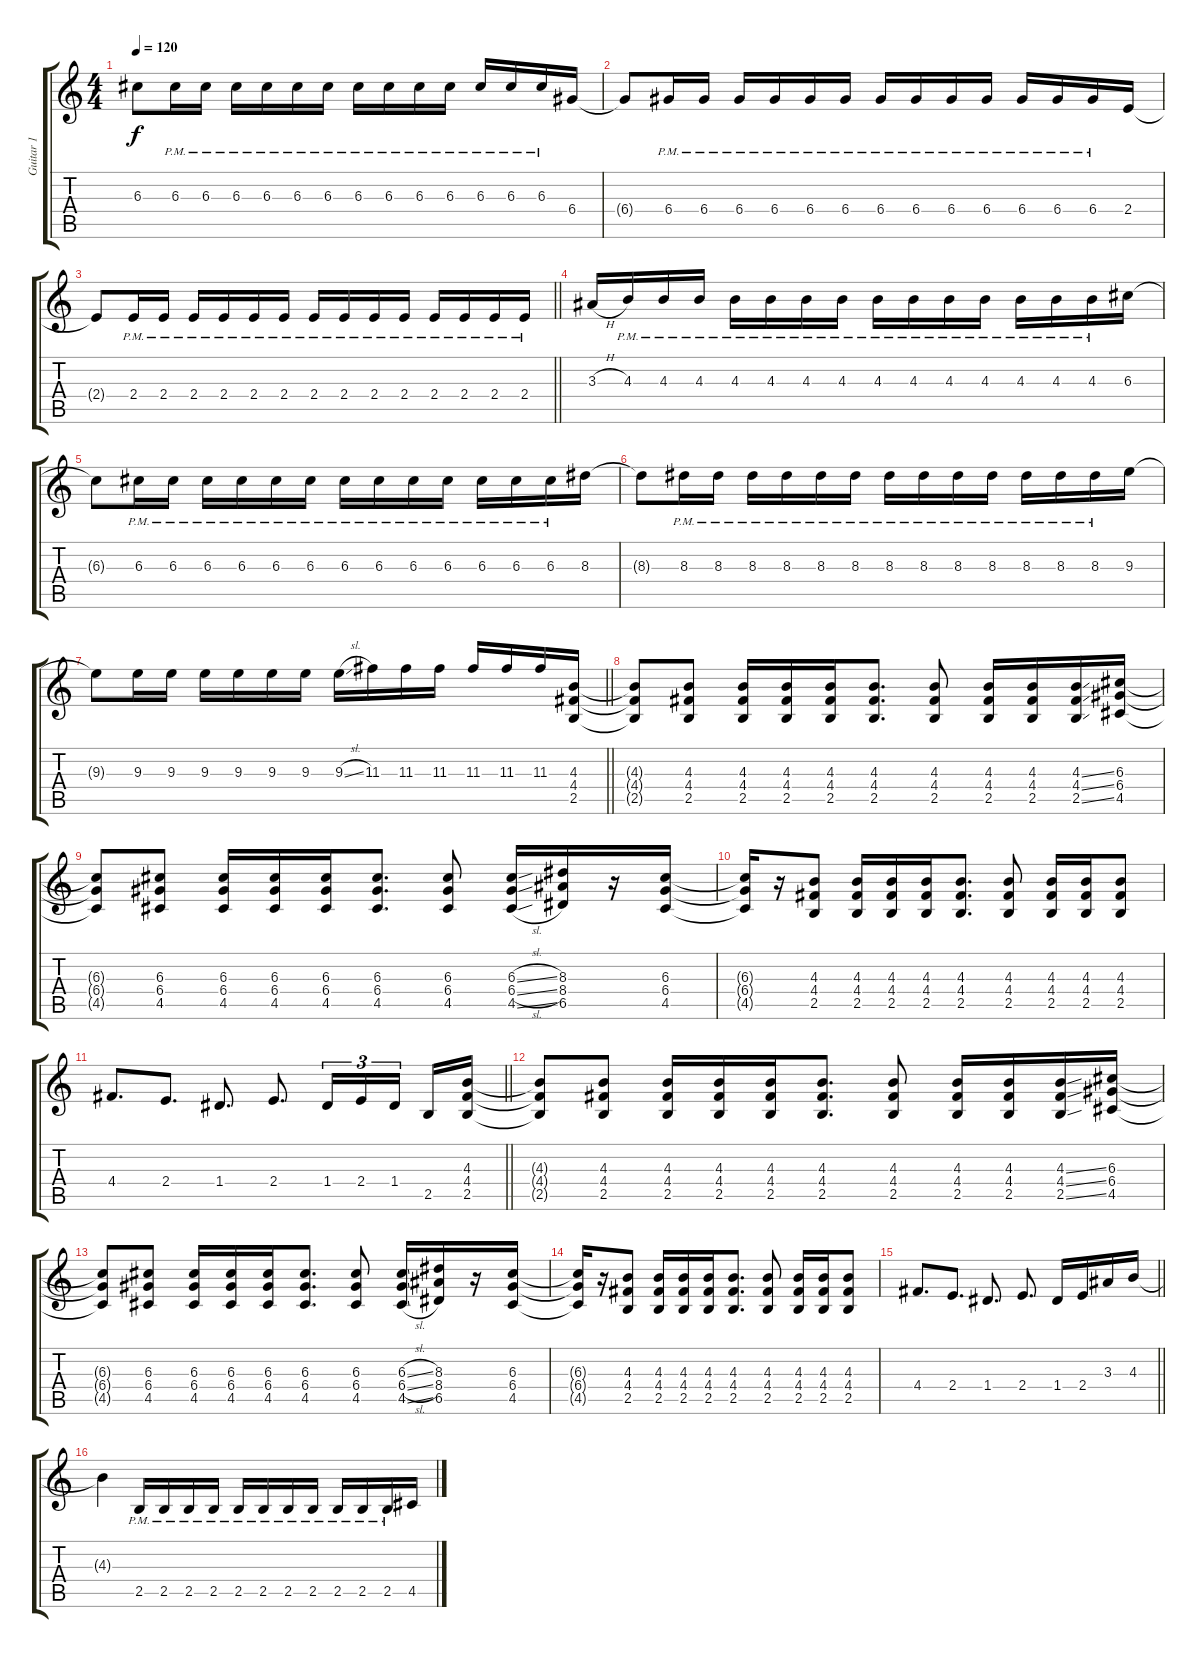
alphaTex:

\track ("Guitar 1" "Guitar 1") {instrument distortionguitar}
\staff {score tabs}
\tuning (E4 B3 G3 D3 A2 D2) {hide}
\ts (4 4)
\tempo 120
\clef g2
\ks c
6.3{t}.8{dy f} 6.3{pm}.16 6.3{pm}.16 6.3{pm}.16 6.3{pm}.16 6.3{pm}.16 6.3{pm}.16 6.3{pm}.16 6.3{pm}.16 6.3{pm}.16 6.3{pm}.16 6.3{pm}.16 6.3{pm}.16 6.3{pm}.16 6.4.16 |
6.4{t}.8 6.4{pm}.16 6.4{pm}.16 6.4{pm}.16 6.4{pm}.16 6.4{pm}.16 6.4{pm}.16 6.4{pm}.16 6.4{pm}.16 6.4{pm}.16 6.4{pm}.16 6.4{pm}.16 6.4{pm}.16 6.4{pm}.16 2.4.16 |
\barLineRight lightlight
2.4{t}.8 2.4{pm}.16 2.4{pm}.16 2.4{pm}.16 2.4{pm}.16 2.4{pm}.16 2.4{pm}.16 2.4{pm}.16 2.4{pm}.16 2.4{pm}.16 2.4{pm}.16 2.4{pm}.16 2.4{pm}.16 2.4{pm}.16 2.4{pm}.16 |
3.3{h}.16 4.3{pm}.16 4.3{pm}.16 4.3{pm}.16 4.3{pm}.16 4.3{pm}.16 4.3{pm}.16 4.3{pm}.16 4.3{pm}.16 4.3{pm}.16 4.3{pm}.16 4.3{pm}.16 4.3{pm}.16 4.3{pm}.16 4.3{pm}.16 6.3.16 |
6.3{t}.8 6.3{pm}.16 6.3{pm}.16 6.3{pm}.16 6.3{pm}.16 6.3{pm}.16 6.3{pm}.16 6.3{pm}.16 6.3{pm}.16 6.3{pm}.16 6.3{pm}.16 6.3{pm}.16 6.3{pm}.16 6.3{pm}.16 8.3.16 |
8.3{t}.8 8.3{pm}.16 8.3{pm}.16 8.3{pm}.16 8.3{pm}.16 8.3{pm}.16 8.3{pm}.16 8.3{pm}.16 8.3{pm}.16 8.3{pm}.16 8.3{pm}.16 8.3{pm}.16 8.3{pm}.16 8.3{pm}.16 9.3.16 |
\barLineRight lightlight
9.3{t}.8 9.3.16 9.3.16 9.3.16 9.3.16 9.3.16 9.3.16 9.3{sl}.16 11.3.16 11.3.16 11.3.16 11.3.16 11.3.16 11.3.16 (4.3 4.4 2.5).16 |
\section ("" "")
(4.3{t} 4.4{t} 2.5{t}).8 (4.3 4.4 2.5).8 (4.3 4.4 2.5).16 (4.3 4.4 2.5).16 (4.3 4.4 2.5).16 (4.3 4.4 2.5).8{d} (4.3 4.4 2.5).8 (4.3 4.4 2.5).16 (4.3 4.4 2.5).16 (4.3{ss} 4.4{ss} 2.5{ss}).16 (6.3 6.4 4.5).16 |
(6.3{t} 6.4{t} 4.5{t}).8 (6.3 6.4 4.5).8 (6.3 6.4 4.5).16 (6.3 6.4 4.5).16 (6.3 6.4 4.5).16 (6.3 6.4 4.5).8{d} (6.3 6.4 4.5).8 (6.3{sl} 6.4{sl} 4.5{sl}).16 (8.3 8.4 6.5).16 r.16 (6.3 6.4 4.5).16 |
(6.3{t} 6.4{t} 4.5{t}).16 r.16 (4.3 4.4 2.5).8 (4.3 4.4 2.5).16 (4.3 4.4 2.5).16 (4.3 4.4 2.5).16 (4.3 4.4 2.5).8{d} (4.3 4.4 2.5).8 (4.3 4.4 2.5).16 (4.3 4.4 2.5).16 (4.3 4.4 2.5).8 |
\barLineRight lightlight
4.4.8{d} 2.4.8{d} 1.4.8{d} 2.4.8{d} 1.4.16{tu (3 2)} 2.4.16{tu (3 2)} 1.4.16{tu (3 2) beam splitsecondary} 2.5.16 (4.3 4.4 2.5).16 |
(4.3{t} 4.4{t} 2.5{t}).8 (4.3 4.4 2.5).8 (4.3 4.4 2.5).16 (4.3 4.4 2.5).16 (4.3 4.4 2.5).16 (4.3 4.4 2.5).8{d} (4.3 4.4 2.5).8 (4.3 4.4 2.5).16 (4.3 4.4 2.5).16 (4.3{ss} 4.4{ss} 2.5{ss}).16 (6.3 6.4 4.5).16 |
(6.3{t} 6.4{t} 4.5{t}).8 (6.3 6.4 4.5).8 (6.3 6.4 4.5).16 (6.3 6.4 4.5).16 (6.3 6.4 4.5).16 (6.3 6.4 4.5).8{d} (6.3 6.4 4.5).8 (6.3{sl} 6.4{sl} 4.5{sl}).16 (8.3 8.4 6.5).16 r.16 (6.3 6.4 4.5).16 |
(6.3{t} 6.4{t} 4.5{t}).16 r.16 (4.3 4.4 2.5).8 (4.3 4.4 2.5).16 (4.3 4.4 2.5).16 (4.3 4.4 2.5).16 (4.3 4.4 2.5).8{d} (4.3 4.4 2.5).8 (4.3 4.4 2.5).16 (4.3 4.4 2.5).16 (4.3 4.4 2.5).8 |
\barLineRight lightlight
4.4.8{d} 2.4.8{d} 1.4.8{d} 2.4.8{d} 1.4.16 2.4.16 3.3.16 4.3.16 |
\section ("" "")
4.3{t}.4 2.5{pm}.16 2.5{pm}.16 2.5{pm}.16 2.5{pm}.16 2.5{pm}.16 2.5{pm}.16 2.5{pm}.16 2.5{pm}.16 2.5{pm}.16 2.5{pm}.16 2.5{pm}.16 4.5.16
